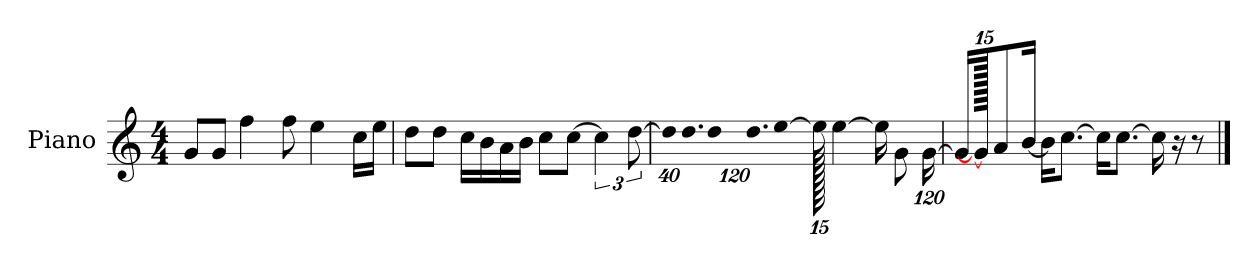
**kern
*part1
*staff1
*I"Piano
*I'P-no
*clefG2
*k[]
*M4/4
*MM90
=1
8g/L
8g/J
4ff\
8ff\
4ee\
16cc\LL
16ee\JJ
=2
8dd\L
8dd\J
16cc\LL
16b\
16a\
16b\JJ
8cc\L
[8cc\J
6cc\]
[12dd\
=3
*Xbrackettup
!LO:N:vis=32
640%23dd\KLL]
!LO:N:vis=16.
960%103dd\J
!LO:N:vis=8
960%137dd\
!LO:N:vis=16.
960%103dd\L
[384%41ee\J
1920ee\]
[4ee\
16ee\KL]
8g\
[1920%119g\Jk
=4
16g/KL]
1920g\_
8a/
[16b/Jk
16b\KL]
[8.cc\J
16cc\KL]
[8.cc\J
16cc\]
16r
8r
==
*-
